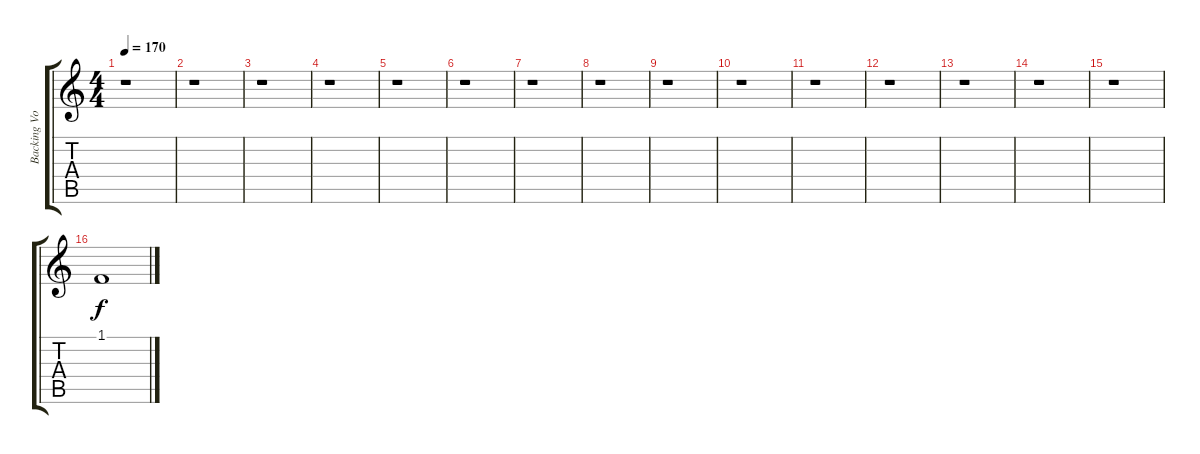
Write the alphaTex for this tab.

\track ("Backing Vocals Left" "Backing Vo") {instrument choiraahs}
\staff {score tabs}
\tuning (E4 B3 G3 D3 A2 E2) {hide}
\ts (4 4)
\tempo 170
\clef g2
\ks c
r.1{dy f} |
r.1 |
r.1 |
r.1 |
r.1 |
r.1 |
r.1 |
r.1 |
r.1 |
r.1 |
r.1 |
r.1 |
r.1 |
r.1 |
r.1 |
1.1.1
